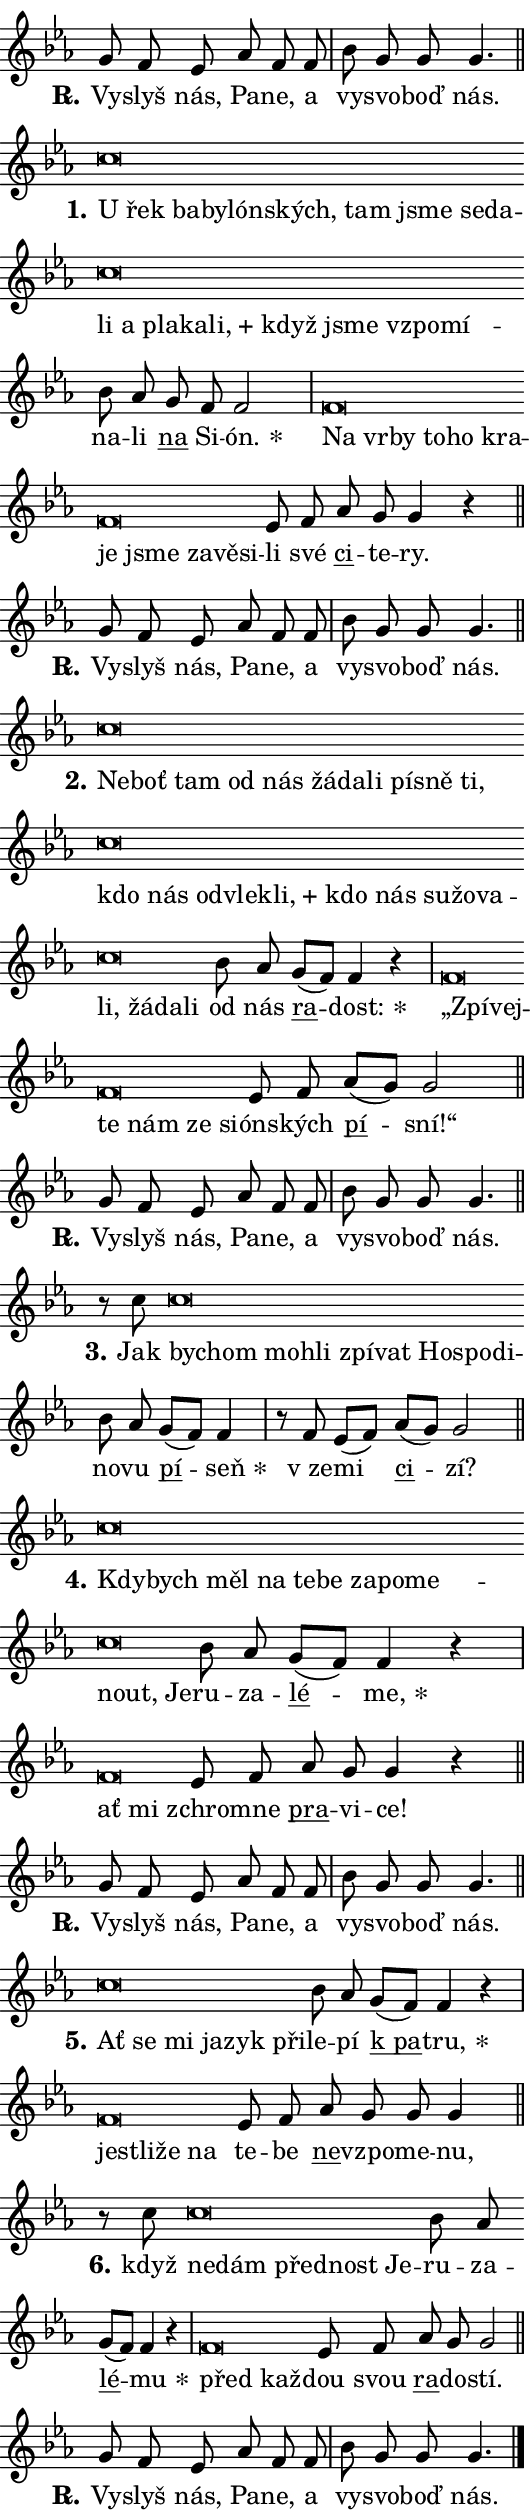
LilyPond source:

\version "2.24.0"
\header { tagline = "" }
\paper {
  indent = 0\cm
  top-margin = 0\cm
  right-margin = 0.13\cm % to fit lyric hyphens
  bottom-margin = 0\cm
  left-margin = 0\cm
  paper-width = 9\cm
  page-breaking = #ly:one-page-breaking
  system-system-spacing.basic-distance = #11
  score-system-spacing.basic-distance = #11
  ragged-last = ##f
}


%% Author: Thomas Morley
%% https://lists.gnu.org/archive/html/lilypond-user/2020-05/msg00002.html
#(define (line-position grob)
"Returns position of @var[grob} in current system:
   @code{'start}, if at first time-step
   @code{'end}, if at last time-step
   @code{'middle} otherwise
"
  (let* ((col (ly:item-get-column grob))
         (ln (ly:grob-object col 'left-neighbor))
         (rn (ly:grob-object col 'right-neighbor))
         (col-to-check-left (if (ly:grob? ln) ln col))
         (col-to-check-right (if (ly:grob? rn) rn col))
         (break-dir-left
           (and
             (ly:grob-property col-to-check-left 'non-musical #f)
             (ly:item-break-dir col-to-check-left)))
         (break-dir-right
           (and
             (ly:grob-property col-to-check-right 'non-musical #f)
             (ly:item-break-dir col-to-check-right))))
        (cond ((eqv? 1 break-dir-left) 'start)
              ((eqv? -1 break-dir-right) 'end)
              (else 'middle))))

#(define (tranparent-at-line-position vctor)
  (lambda (grob)
  "Relying on @code{line-position} select the relevant enry from @var{vctor}.
Used to determine transparency,"
    (case (line-position grob)
      ((end) (not (vector-ref vctor 0)))
      ((middle) (not (vector-ref vctor 1)))
      ((start) (not (vector-ref vctor 2))))))

noteHeadBreakVisibility =
#(define-music-function (break-visibility)(vector?)
"Makes @code{NoteHead}s transparent relying on @var{break-visibility}"
#{
  \override NoteHead.transparent =
    #(tranparent-at-line-position break-visibility)
#})

#(define delete-ledgers-for-transparent-note-heads
  (lambda (grob)
    "Reads whether a @code{NoteHead} is transparent.
If so this @code{NoteHead} is removed from @code{'note-heads} from
@var{grob}, which is supposed to be @code{LedgerLineSpanner}.
As a result ledgers are not printed for this @code{NoteHead}"
    (let* ((nhds-array (ly:grob-object grob 'note-heads))
           (nhds-list
             (if (ly:grob-array? nhds-array)
                 (ly:grob-array->list nhds-array)
                 '()))
           ;; Relies on the transparent-property being done before
           ;; Staff.LedgerLineSpanner.after-line-breaking is executed.
           ;; This is fragile ...
           (to-keep
             (remove
               (lambda (nhd)
                 (ly:grob-property nhd 'transparent #f))
               nhds-list)))
      ;; TODO find a better method to iterate over grob-arrays, similiar
      ;; to filter/remove etc for lists
      ;; For now rebuilt from scratch
      (set! (ly:grob-object grob 'note-heads)  '())
      (for-each
        (lambda (nhd)
          (ly:pointer-group-interface::add-grob grob 'note-heads nhd))
        to-keep))))

squashNotes = {
  \override NoteHead.X-extent = #'(-0.2 . 0.2)
  \override NoteHead.Y-extent = #'(-0.75 . 0)
  \override NoteHead.stencil =
    #(lambda (grob)
       (let ((pos (ly:grob-property grob 'staff-position)))
         (begin
           (if (< pos -7) (display "ERROR: Lower brevis then expected\n") (display ""))
           (if (<= pos -6) ly:text-interface::print ly:note-head::print))))
}
unSquashNotes = {
  \revert NoteHead.X-extent
  \revert NoteHead.Y-extent
  \revert NoteHead.stencil
}

hideNotes = \noteHeadBreakVisibility #begin-of-line-visible
unHideNotes = \noteHeadBreakVisibility #all-visible

% work-around for resetting accidentals
% https://lilypond.org/doc/v2.23/Documentation/notation/displaying-rhythms#unmetered-music
cadenzaMeasure = {
  \cadenzaOff
  \partial 1024 s1024
  \cadenzaOn
}

#(define-markup-command (accent layout props text) (markup?)
  "Underline accented syllable"
  (interpret-markup layout props
    #{\markup \override #'(offset . 4.3) \underline { #text }#}))

responsum = \markup \concat {
  "R" \hspace #-1.05 \path #0.1 #'((moveto 0 0.07) (lineto 0.9 0.8)) \hspace #0.05 "."
}

spaceSize = #0.6828661417322834 % exact space size for TeX Gyre Schola

\layout {
  \context {
    \Staff
    \remove "Time_signature_engraver"
    \override LedgerLineSpanner.after-line-breaking = #delete-ledgers-for-transparent-note-heads
  }
  \context {
    \Lyrics {
      \override LyricSpace.minimum-distance = \spaceSize
      \override LyricText.font-name = #"TeX Gyre Schola"
      \override LyricText.font-size = 1
      \override StanzaNumber.font-name = #"TeX Gyre Schola Bold"
      \override StanzaNumber.font-size = 1
    }
  }
  \context {
    \Score 
    \override NoteHead.text =
      #(lambda (grob) 
        (let ((pos (ly:grob-property grob 'staff-position)))
          #{\markup {
            \combine
              \halign #-0.55 \raise #(if (= pos -6) 0 0.5) \override #'(thickness . 2) \draw-line #'(3.2 . 0)
              \musicglyph "noteheads.sM1"
          }#}))
  }
}

% magnetic-lyrics.ily
%
%   written by
%     Jean Abou Samra <jean@abou-samra.fr>
%     Werner Lemberg <wl@gnu.org>
%
%   adapted by
%     Jiri Hon <jiri.hon@gmail.com>
%
% Version 2022-Apr-15

% https://www.mail-archive.com/lilypond-user@gnu.org/msg149350.html

#(define (Left_hyphen_pointer_engraver context)
   "Collect syllable-hyphen-syllable occurrences in lyrics and store
them in properties.  This engraver only looks to the left.  For
example, if the lyrics input is @code{foo -- bar}, it does the
following.

@itemize @bullet
@item
Set the @code{text} property of the @code{LyricHyphen} grob between
@q{foo} and @q{bar} to @code{foo}.

@item
Set the @code{left-hyphen} property of the @code{LyricText} grob with
text @q{foo} to the @code{LyricHyphen} grob between @q{foo} and
@q{bar}.
@end itemize

Use this auxiliary engraver in combination with the
@code{lyric-@/text::@/apply-@/magnetic-@/offset!} hook."
   (let ((hyphen #f)
         (text #f))
     (make-engraver
      (acknowledgers
       ((lyric-syllable-interface engraver grob source-engraver)
        (set! text grob)))
      (end-acknowledgers
       ((lyric-hyphen-interface engraver grob source-engraver)
        ;(when (not (grob::has-interface grob 'lyric-space-interface))
          (set! hyphen grob)));)
      ((stop-translation-timestep engraver)
       (when (and text hyphen)
         (ly:grob-set-object! text 'left-hyphen hyphen))
       (set! text #f)
       (set! hyphen #f)))))

#(define (lyric-text::apply-magnetic-offset! grob)
   "If the space between two syllables is less than the value in
property @code{LyricText@/.details@/.squash-threshold}, move the right
syllable to the left so that it gets concatenated with the left
syllable.

Use this function as a hook for
@code{LyricText@/.after-@/line-@/breaking} if the
@code{Left_@/hyphen_@/pointer_@/engraver} is active."
   (let ((hyphen (ly:grob-object grob 'left-hyphen #f)))
     (when hyphen
       (let ((left-text (ly:spanner-bound hyphen LEFT)))
         (when (grob::has-interface left-text 'lyric-syllable-interface)
           (let* ((common (ly:grob-common-refpoint grob left-text X))
                  (this-x-ext (ly:grob-extent grob common X))
                  (left-x-ext
                   (begin
                     ;; Trigger magnetism for left-text.
                     (ly:grob-property left-text 'after-line-breaking)
                     (ly:grob-extent left-text common X)))
                  ;; `delta` is the gap width between two syllables.
                  (delta (- (interval-start this-x-ext)
                            (interval-end left-x-ext)))
                  (details (ly:grob-property grob 'details))
                  (threshold (assoc-get 'squash-threshold details 0.2)))
             (when (< delta threshold)
               (let* (;; We have to manipulate the input text so that
                      ;; ligatures crossing syllable boundaries are not
                      ;; disabled.  For languages based on the Latin
                      ;; script this is essentially a beautification.
                      ;; However, for non-Western scripts it can be a
                      ;; necessity.
                      (lt (ly:grob-property left-text 'text))
                      (rt (ly:grob-property grob 'text))
                      (is-space (grob::has-interface hyphen 'lyric-space-interface))
                      (space (if is-space " " ""))
                      (extra-delta (if is-space spaceSize 0))
                      ;; Append new syllable.
                      (ltrt-space (if (and (string? lt) (string? rt))
                                (string-append lt space rt)
                                (make-concat-markup (list lt space rt))))
                      ;; Right-align `ltrt` to the right side.
                      (ltrt-space-markup (grob-interpret-markup
                               grob
                               (make-translate-markup
                                (cons (interval-length this-x-ext) 0)
                                (make-right-align-markup ltrt-space)))))
                 (begin
                   ;; Don't print `left-text`.
                   (ly:grob-set-property! left-text 'stencil #f)
                   ;; Set text and stencil (which holds all collected
                   ;; syllables so far) and shift it to the left.
                   (ly:grob-set-property! grob 'text ltrt-space)
                   (ly:grob-set-property! grob 'stencil ltrt-space-markup)
                   (ly:grob-translate-axis! grob (- (- delta extra-delta)) X))))))))))


#(define (lyric-hyphen::displace-bounds-first grob)
   ;; Make very sure this callback isn't triggered too early.
   (let ((left (ly:spanner-bound grob LEFT))
         (right (ly:spanner-bound grob RIGHT)))
     (ly:grob-property left 'after-line-breaking)
     (ly:grob-property right 'after-line-breaking)
     (ly:lyric-hyphen::print grob)))

squashThreshold = #0.4

\layout {
  \context {
    \Lyrics
    \consists #Left_hyphen_pointer_engraver
    \override LyricText.after-line-breaking =
      #lyric-text::apply-magnetic-offset!
    \override LyricHyphen.stencil = #lyric-hyphen::displace-bounds-first
    \override LyricText.details.squash-threshold = \squashThreshold
    \override LyricHyphen.minimum-distance = 0
    \override LyricHyphen.minimum-length = \squashThreshold
  }
}

squashText = \override LyricText.details.squash-threshold = 9999
unSquashText = \override LyricText.details.squash-threshold = \squashThreshold

leftText = \override LyricText.self-alignment-X = #LEFT
unLeftText = \revert LyricText.self-alignment-X

starOffset = #(lambda (grob) 
                (let ((x_offset (ly:self-alignment-interface::aligned-on-x-parent grob)))
                  (if (= x_offset 0) 0 (+ x_offset 1.2))))

star = #(define-music-function (syllable)(string?)
"Append star separator at the end of a syllable"
#{
  \once \override LyricText.X-offset = #starOffset
  \lyricmode { \markup {
    #syllable
    \override #'((font-name . "TeX Gyre Schola Bold")) \hspace #0.2 \lower #0.65 \larger "*"
  } }
#})

starAccent = #(define-music-function (syllable)(string?)
"Append star separator at the end of a syllable and make accent"
#{
  \once \override LyricText.X-offset = #starOffset
  \lyricmode { \markup {
    \accent #syllable
    \override #'((font-name . "TeX Gyre Schola Bold")) \hspace #0.2 \lower #0.65 \larger "*"
  } }
#})

breath = #(define-music-function (syllable)(string?)
"Append breathing indicator at the end of a syllable"
#{
  \lyricmode { \markup { #syllable "+" } }
#})

optionalBreath = #(define-music-function (syllable)(string?)
"Append optional breathing indicator at the end of a syllable"
#{
  \lyricmode { \markup { #syllable "(+)" } }
#})


\score {
    <<
        \new Voice = "melody" { \cadenzaOn \key es \major \relative { g'8 f es as f f \cadenzaMeasure \bar "|" bes g g g4. \cadenzaMeasure \bar "||" \break } }
        \new Lyrics \lyricsto "melody" { \lyricmode { \set stanza = \responsum
Vy -- slyš nás, Pa -- ne, a vy -- svo -- boď nás. } }
    >>
    \layout {}
}

\score {
    <<
        \new Voice = "melody" { \cadenzaOn \key es \major \relative { \squashNotes c''\breve*1/16 \hideNotes \breve*1/16 \bar "" \breve*1/16 \bar "" \breve*1/16 \bar "" \breve*1/16 \bar "" \breve*1/16 \bar "" \breve*1/16 \bar "" \breve*1/16 \bar "" \breve*1/16 \bar "" \breve*1/16 \bar "" \breve*1/16 \bar "" \breve*1/16 \bar "" \breve*1/16 \bar "" \breve*1/16 \bar "" \breve*1/16 \bar "" \breve*1/16 \bar "" \breve*1/16 \bar "" \breve*1/16 \breve*1/16 \bar "" \unHideNotes \unSquashNotes bes8 as \bar "" g f f2 \cadenzaMeasure \bar "|" \squashNotes f\breve*1/16 \hideNotes \breve*1/16 \bar "" \breve*1/16 \bar "" \breve*1/16 \bar "" \breve*1/16 \bar "" \breve*1/16 \bar "" \breve*1/16 \bar "" \breve*1/16 \bar "" \breve*1/16 \bar "" \breve*1/16 \breve*1/16 \bar "" \unHideNotes \unSquashNotes es8 f \bar "" as g g4 r \cadenzaMeasure \bar "||" \break } }
        \new Lyrics \lyricsto "melody" { \lyricmode { \set stanza = "1."
\leftText U \squashText řek ba -- by -- lón -- ských, tam jsme se -- da -- li a pla -- ka -- \breath "li," když jsme vzpo -- mí -- \unLeftText \unSquashText na -- li \markup \accent na Si -- \star ón. \leftText Na \squashText vr -- by to -- ho kra -- je jsme za -- vě -- si -- \unLeftText \unSquashText li své \markup \accent ci -- te -- ry. } }
    >>
    \layout {}
}

\score {
    <<
        \new Voice = "melody" { \cadenzaOn \key es \major \relative { g'8 f es as f f \cadenzaMeasure \bar "|" bes g g g4. \cadenzaMeasure \bar "||" \break } }
        \new Lyrics \lyricsto "melody" { \lyricmode { \set stanza = \responsum
Vy -- slyš nás, Pa -- ne, a vy -- svo -- boď nás. } }
    >>
    \layout {}
}

\score {
    <<
        \new Voice = "melody" { \cadenzaOn \key es \major \relative { \squashNotes c''\breve*1/16 \hideNotes \breve*1/16 \bar "" \breve*1/16 \bar "" \breve*1/16 \bar "" \breve*1/16 \bar "" \breve*1/16 \bar "" \breve*1/16 \bar "" \breve*1/16 \bar "" \breve*1/16 \bar "" \breve*1/16 \bar "" \breve*1/16 \bar "" \breve*1/16 \bar "" \breve*1/16 \bar "" \breve*1/16 \bar "" \breve*1/16 \bar "" \breve*1/16 \bar "" \breve*1/16 \bar "" \breve*1/16 \bar "" \breve*1/16 \bar "" \breve*1/16 \bar "" \breve*1/16 \bar "" \breve*1/16 \bar "" \breve*1/16 \bar "" \breve*1/16 \breve*1/16 \bar "" \unHideNotes \unSquashNotes bes8 as \bar "" g[( f)] f4 r \cadenzaMeasure \bar "|" \squashNotes f\breve*1/16 \hideNotes \breve*1/16 \bar "" \breve*1/16 \bar "" \breve*1/16 \bar "" \breve*1/16 \breve*1/16 \bar "" \unHideNotes \unSquashNotes es8 f \bar "" as[( g)] g2 \cadenzaMeasure \bar "||" \break } }
        \new Lyrics \lyricsto "melody" { \lyricmode { \set stanza = "2."
\leftText Ne -- \squashText boť tam od nás žá -- da -- li pí -- sně ti, kdo nás od -- vle -- \breath "kli," kdo nás su -- žo -- va -- li, žá -- da -- li \unLeftText \unSquashText od nás \markup \accent ra -- \star dost: \leftText „Zpí -- \squashText vej -- te nám ze si -- \unLeftText \unSquashText ón -- ských \markup \accent pí -- sní!“ } }
    >>
    \layout {}
}

\score {
    <<
        \new Voice = "melody" { \cadenzaOn \key es \major \relative { g'8 f es as f f \cadenzaMeasure \bar "|" bes g g g4. \cadenzaMeasure \bar "||" \break } }
        \new Lyrics \lyricsto "melody" { \lyricmode { \set stanza = \responsum
Vy -- slyš nás, Pa -- ne, a vy -- svo -- boď nás. } }
    >>
    \layout {}
}

\score {
    <<
        \new Voice = "melody" { \cadenzaOn \key es \major \relative { r8 c''8 \squashNotes c\breve*1/16 \hideNotes \breve*1/16 \bar "" \breve*1/16 \bar "" \breve*1/16 \bar "" \breve*1/16 \bar "" \breve*1/16 \bar "" \breve*1/16 \bar "" \breve*1/16 \breve*1/16 \bar "" \unHideNotes \unSquashNotes bes8 as \bar "" g[( f)] f4 \cadenzaMeasure \bar "|" r8 f8 es8[( f)] \bar "" as[( g)] g2 \cadenzaMeasure \bar "||" \break } }
        \new Lyrics \lyricsto "melody" { \lyricmode { \set stanza = "3."
Jak \leftText by -- \squashText chom mo -- hli zpí -- vat Ho -- spo -- di -- \unLeftText \unSquashText no -- vu \markup \accent pí -- \star seň "v ze" -- mi \markup \accent ci -- zí? } }
    >>
    \layout {}
}

\score {
    <<
        \new Voice = "melody" { \cadenzaOn \key es \major \relative { \squashNotes c''\breve*1/16 \hideNotes \breve*1/16 \bar "" \breve*1/16 \bar "" \breve*1/16 \bar "" \breve*1/16 \bar "" \breve*1/16 \bar "" \breve*1/16 \bar "" \breve*1/16 \bar "" \breve*1/16 \bar "" \breve*1/16 \breve*1/16 \bar "" \unHideNotes \unSquashNotes bes8 as \bar "" g[( f)] f4 r \cadenzaMeasure \bar "|" \squashNotes f\breve*1/16 \hideNotes \breve*1/16 \bar "" \unHideNotes \unSquashNotes es8 f \bar "" as g g4 r \cadenzaMeasure \bar "||" \break } }
        \new Lyrics \lyricsto "melody" { \lyricmode { \set stanza = "4."
\leftText Kdy -- \squashText bych měl na te -- be za -- po -- me -- nout, Je -- \unLeftText \unSquashText ru -- za -- \markup \accent lé -- \star me, \leftText ať \squashText mi \unLeftText \unSquashText zchro -- mne \markup \accent pra -- vi -- ce! } }
    >>
    \layout {}
}

\score {
    <<
        \new Voice = "melody" { \cadenzaOn \key es \major \relative { g'8 f es as f f \cadenzaMeasure \bar "|" bes g g g4. \cadenzaMeasure \bar "||" \break } }
        \new Lyrics \lyricsto "melody" { \lyricmode { \set stanza = \responsum
Vy -- slyš nás, Pa -- ne, a vy -- svo -- boď nás. } }
    >>
    \layout {}
}

\score {
    <<
        \new Voice = "melody" { \cadenzaOn \key es \major \relative { \squashNotes c''\breve*1/16 \hideNotes \breve*1/16 \bar "" \breve*1/16 \bar "" \breve*1/16 \bar "" \breve*1/16 \breve*1/16 \bar "" \unHideNotes \unSquashNotes bes8 as \bar "" g[( f)] f4 r \cadenzaMeasure \bar "|" \squashNotes f\breve*1/16 \hideNotes \breve*1/16 \bar "" \breve*1/16 \breve*1/16 \bar "" \unHideNotes \unSquashNotes es8 f \bar "" as g g g4 \cadenzaMeasure \bar "||" \break } }
        \new Lyrics \lyricsto "melody" { \lyricmode { \set stanza = "5."
\leftText Ať \squashText se mi ja -- zyk při -- \unLeftText \unSquashText le -- pí \markup \accent "k pa" -- \star tru, \leftText je -- \squashText stli -- že na \unLeftText \unSquashText te -- be \markup \accent ne -- vzpo -- me -- nu, } }
    >>
    \layout {}
}

\score {
    <<
        \new Voice = "melody" { \cadenzaOn \key es \major \relative { r8 c''8 \squashNotes c\breve*1/16 \hideNotes \breve*1/16 \bar "" \breve*1/16 \bar "" \breve*1/16 \breve*1/16 \bar "" \unHideNotes \unSquashNotes bes8 as \bar "" g[( f)] f4 r \cadenzaMeasure \bar "|" \squashNotes f\breve*1/16 \hideNotes \breve*1/16 \bar "" \unHideNotes \unSquashNotes es8 f \bar "" as g g2 \cadenzaMeasure \bar "||" \break } }
        \new Lyrics \lyricsto "melody" { \lyricmode { \set stanza = "6."
když \leftText ne -- \squashText dám před -- nost Je -- \unLeftText \unSquashText ru -- za -- \markup \accent lé -- \star mu \leftText před \squashText kaž -- \unLeftText \unSquashText dou svou \markup \accent ra -- do -- stí. } }
    >>
    \layout {}
}

\score {
    <<
        \new Voice = "melody" { \cadenzaOn \key es \major \relative { g'8 f es as f f \cadenzaMeasure \bar "|" bes g g g4. \cadenzaMeasure \bar "||" \break } \bar "|." }
        \new Lyrics \lyricsto "melody" { \lyricmode { \set stanza = \responsum
Vy -- slyš nás, Pa -- ne, a vy -- svo -- boď nás. } }
    >>
    \layout {}
}
